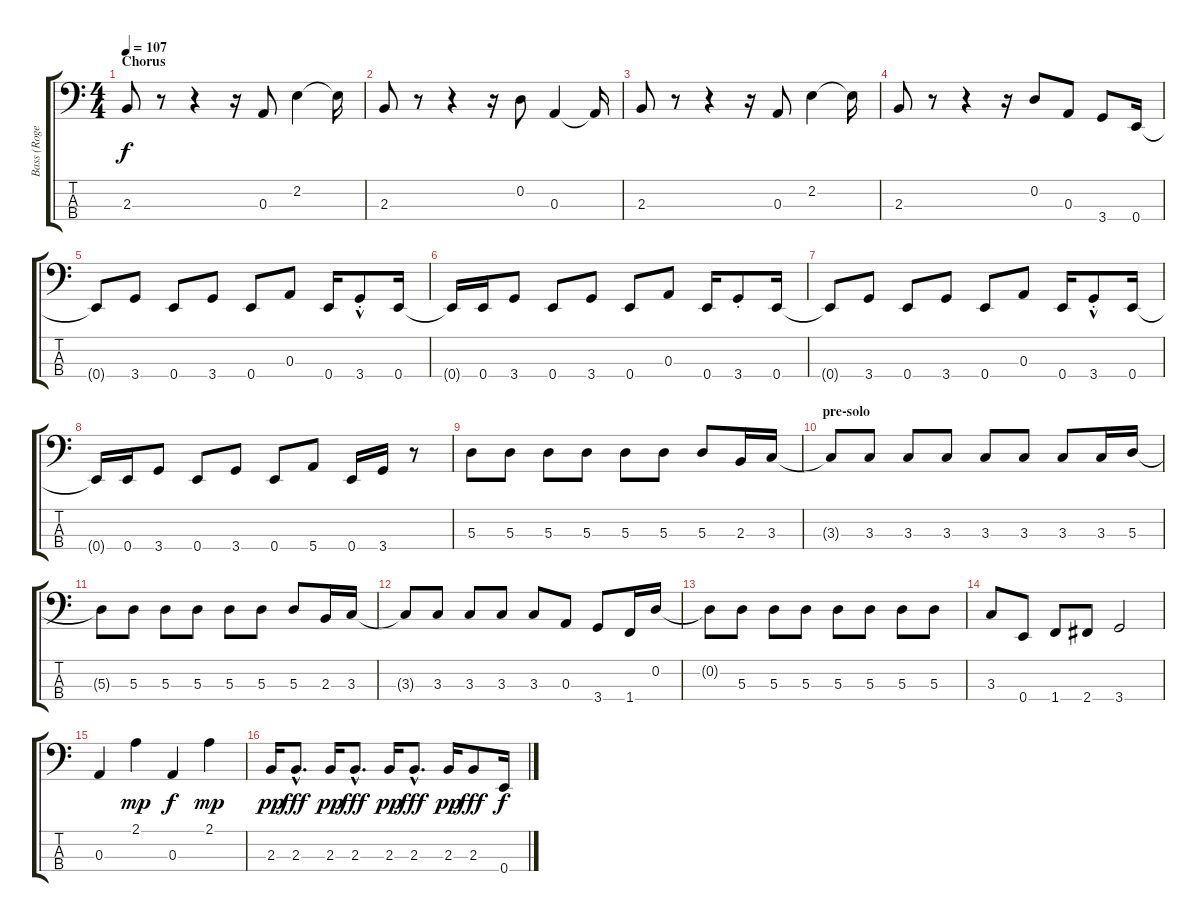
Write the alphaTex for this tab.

\track ("Bass (Roger Glover)" "Bass (Roge") {instrument electricbasspick}
\staff {score tabs}
\tuning (G2 D2 A1 E1) {hide}
\ts (4 4)
\section ("" "Chorus")
\tempo 107
\clef f4
\ks c
2.3.8{dy f} r.8 r.4 r.16 0.3.8 2.2.4 2.2{t}.16 |
2.3.8 r.8 r.4 r.16 0.2.8 0.3.4 0.3{t}.16 |
2.3.8 r.8 r.4 r.16 0.3.8 2.2.4 2.2{t}.16 |
2.3.8 r.8 r.4 r.16 0.2.8 0.3.8 3.4.8 0.4.16 |
0.4{t}.8 3.4.8 0.4.8 3.4.8 0.4.8 0.3.8 0.4.16 3.4{hac st}.8 0.4.16 |
0.4{t}.16 0.4.16 3.4.8 0.4.8 3.4.8 0.4.8 0.3.8 0.4.16 3.4{st}.8 0.4.16 |
0.4{t}.8 3.4.8 0.4.8 3.4.8 0.4.8 0.3.8 0.4.16 3.4{hac st}.8 0.4.16 |
0.4{t}.16 0.4.16 3.4.8 0.4.8 3.4.8 0.4.8 5.4.8 0.4.16 3.4.16 r.8 |
5.3.8 5.3.8 5.3.8 5.3.8 5.3.8 5.3.8 5.3.8 2.3.16 3.3.16 |
\section ("" "pre-solo")
3.3{t}.8 3.3.8 3.3.8 3.3.8 3.3.8 3.3.8 3.3.8 3.3.16 5.3.16 |
5.3{t}.8 5.3.8 5.3.8 5.3.8 5.3.8 5.3.8 5.3.8 2.3.16 3.3.16 |
3.3{t}.8 3.3.8 3.3.8 3.3.8 3.3.8 0.3.8 3.4.8 1.4.16 0.2.16 |
0.2{t}.8 5.3.8 5.3.8 5.3.8 5.3.8 5.3.8 5.3.8 5.3.8 |
3.3.8 0.4.8 1.4.8 2.4.8 3.4.2 |
0.3.4 2.1.4{dy mp} 0.3.4{dy f} 2.1.4{dy mp} |
2.3.16{dy pp} 2.3{hac}.8{d dy fff} 2.3.16{dy pp} 2.3{hac}.8{d dy fff} 2.3.16{dy pp} 2.3{hac}.8{d dy fff} 2.3.16{dy pp} 2.3.8{dy fff} 0.4.16{dy f}
